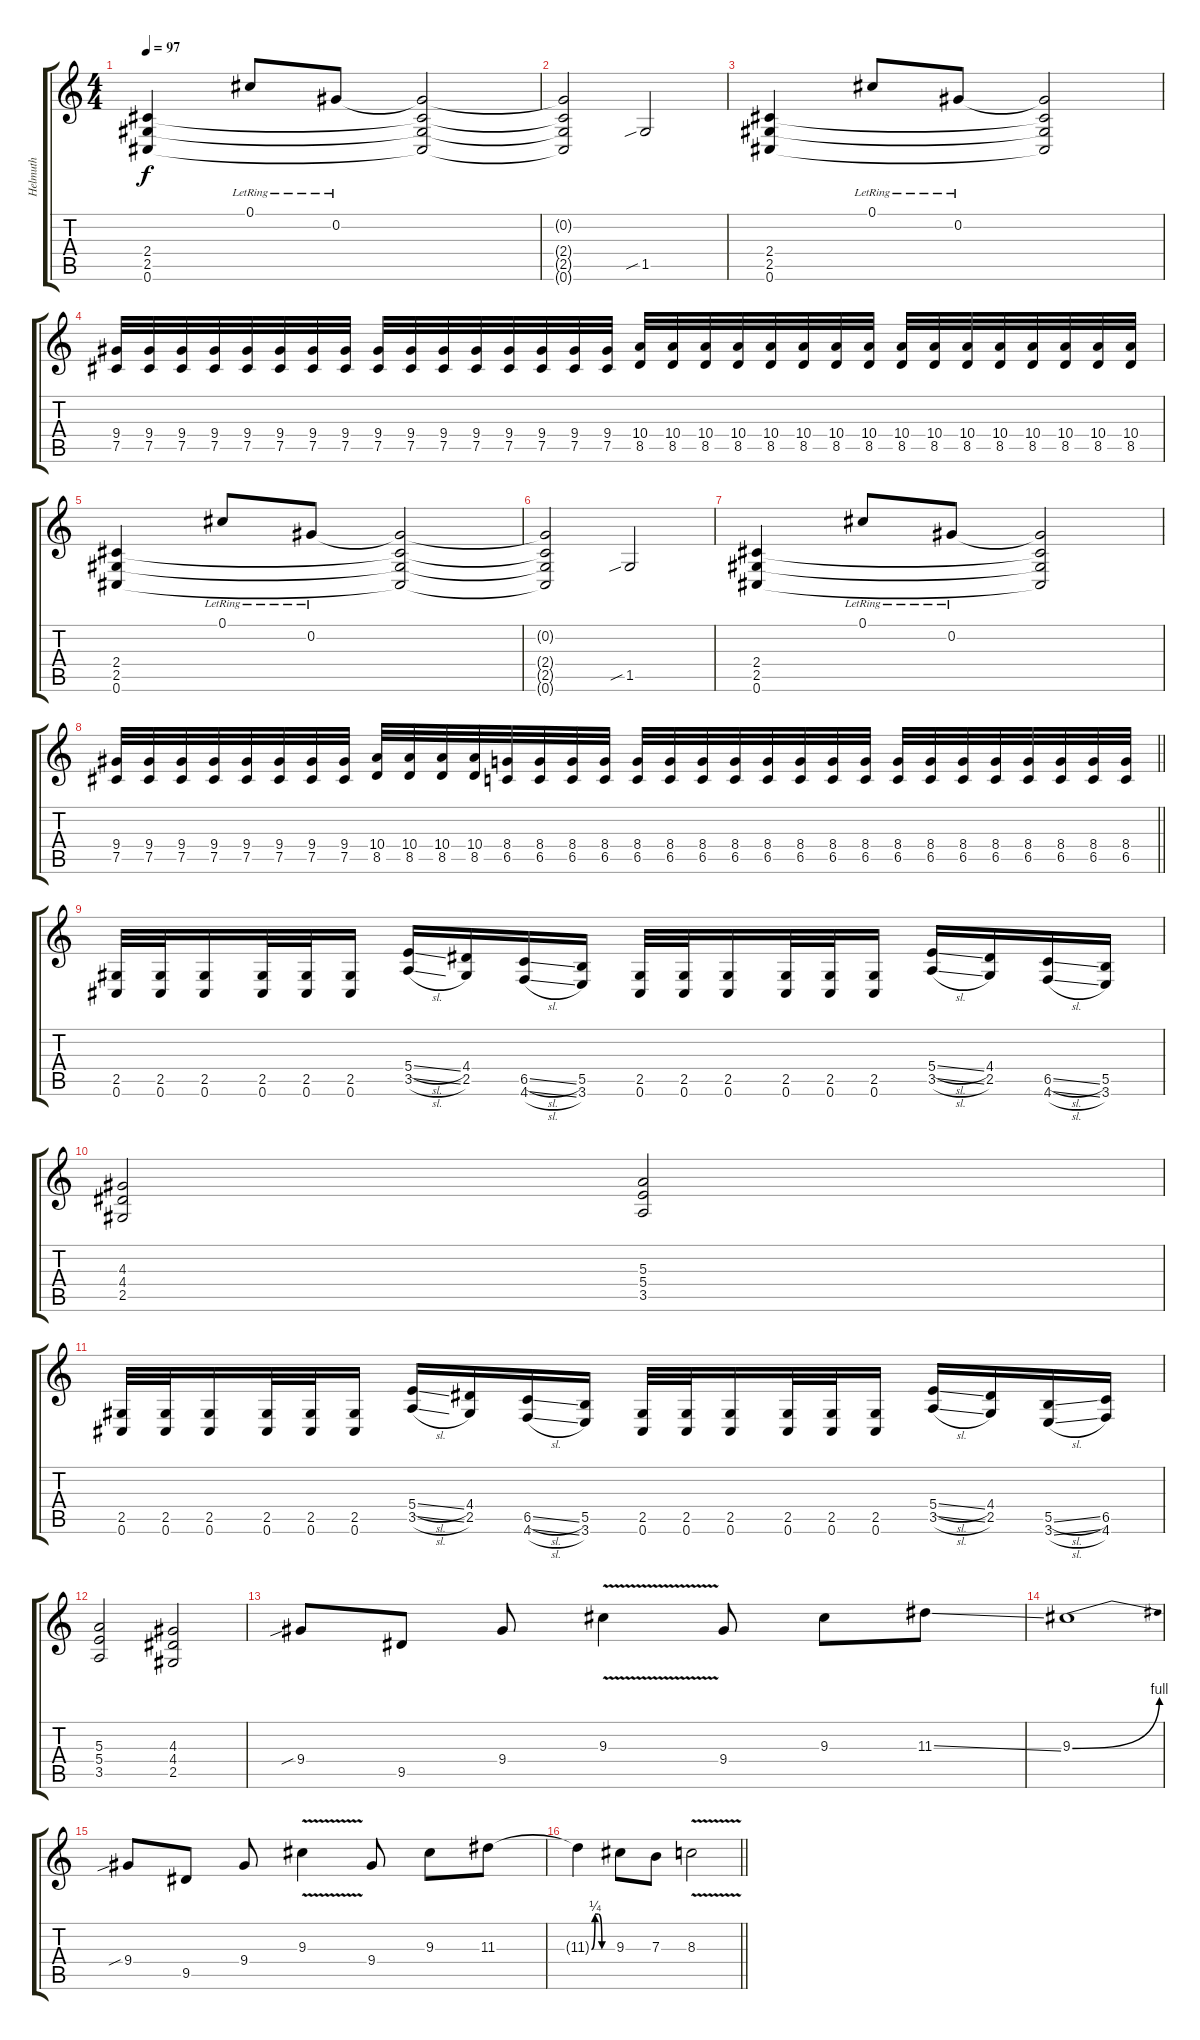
\track ("Helmuth" "Helmuth") {instrument distortionguitar}
\staff {score tabs}
\tuning (Db4 Ab3 E3 B2 Gb2 Db2) {hide}
\ts (4 4)
\tempo 97
\clef g2
\ks c
(2.4 2.5 0.6).4{dy f} 0.1{lr}.8 0.2{lr}.8 (0.2{t} 2.4{t} 2.5{t} 0.6{t}).2 |
(0.2{t} 2.4{t} 2.5{t} 0.6{t}).2 1.5{sib}.2 |
(2.4 2.5 0.6).4 0.1{lr}.8 0.2{lr}.8 (0.2{t} 2.4{t} 2.5{t} 0.6{t}).2 |
(9.4 7.5).32 (9.4 7.5).32 (9.4 7.5).32 (9.4 7.5).32 (9.4 7.5).32 (9.4 7.5).32 (9.4 7.5).32 (9.4 7.5).32 (9.4 7.5).32 (9.4 7.5).32 (9.4 7.5).32 (9.4 7.5).32 (9.4 7.5).32 (9.4 7.5).32 (9.4 7.5).32 (9.4 7.5).32 (10.4 8.5).32 (10.4 8.5).32 (10.4 8.5).32 (10.4 8.5).32 (10.4 8.5).32 (10.4 8.5).32 (10.4 8.5).32 (10.4 8.5).32 (10.4 8.5).32 (10.4 8.5).32 (10.4 8.5).32 (10.4 8.5).32 (10.4 8.5).32 (10.4 8.5).32 (10.4 8.5).32 (10.4 8.5).32 |
(2.4 2.5 0.6).4 0.1{lr}.8 0.2{lr}.8 (0.2{t} 2.4{t} 2.5{t} 0.6{t}).2 |
(0.2{t} 2.4{t} 2.5{t} 0.6{t}).2 1.5{sib}.2 |
(2.4 2.5 0.6).4 0.1{lr}.8 0.2{lr}.8 (0.2{t} 2.4{t} 2.5{t} 0.6{t}).2 |
\barLineRight lightlight
(9.4 7.5).32 (9.4 7.5).32 (9.4 7.5).32 (9.4 7.5).32 (9.4 7.5).32 (9.4 7.5).32 (9.4 7.5).32 (9.4 7.5).32 (10.4 8.5).32 (10.4 8.5).32 (10.4 8.5).32 (10.4 8.5).32 (8.4 6.5).32 (8.4 6.5).32 (8.4 6.5).32 (8.4 6.5).32 (8.4 6.5).32 (8.4 6.5).32 (8.4 6.5).32 (8.4 6.5).32 (8.4 6.5).32 (8.4 6.5).32 (8.4 6.5).32 (8.4 6.5).32 (8.4 6.5).32 (8.4 6.5).32 (8.4 6.5).32 (8.4 6.5).32 (8.4 6.5).32 (8.4 6.5).32 (8.4 6.5).32 (8.4 6.5).32 |
(2.5 0.6).32 (2.5 0.6).32 (2.5 0.6).16 (2.5 0.6).32 (2.5 0.6).32 (2.5 0.6).16 (5.4{sl} 3.5{sl}).16 (4.4 2.5).16 (6.5{sl} 4.6{sl}).16 (5.5 3.6).16 (2.5 0.6).32 (2.5 0.6).32 (2.5 0.6).16 (2.5 0.6).32 (2.5 0.6).32 (2.5 0.6).16 (5.4{sl} 3.5{sl}).16 (4.4 2.5).16 (6.5{sl} 4.6{sl}).16 (5.5 3.6).16 |
(4.3 4.4 2.5).2 (5.3 5.4 3.5).2 |
(2.5 0.6).32 (2.5 0.6).32 (2.5 0.6).16 (2.5 0.6).32 (2.5 0.6).32 (2.5 0.6).16 (5.4{sl} 3.5{sl}).16 (4.4 2.5).16 (6.5{sl} 4.6{sl}).16 (5.5 3.6).16 (2.5 0.6).32 (2.5 0.6).32 (2.5 0.6).16 (2.5 0.6).32 (2.5 0.6).32 (2.5 0.6).16 (5.4{sl} 3.5{sl}).16 (4.4 2.5).16 (5.5{sl} 3.6{sl}).16 (6.5 4.6).16 |
(5.3 5.4 3.5).2 (4.3 4.4 2.5).2 |
9.4{sib}.8 9.5.8 9.4.8 9.3{v}.4 9.4.8 9.3.8 11.3{ss}.8 |
9.3{be (bend 0 0 60 4)}.1 |
9.4{sib}.8 9.5.8 9.4.8 9.3{v}.4 9.4.8 9.3.8 11.3.8 |
\barLineRight lightlight
11.3{be (custom 0 0 10 1 20 1 30 0 60 0) t}.4 9.3.8 7.3.8 8.3{v}.2
